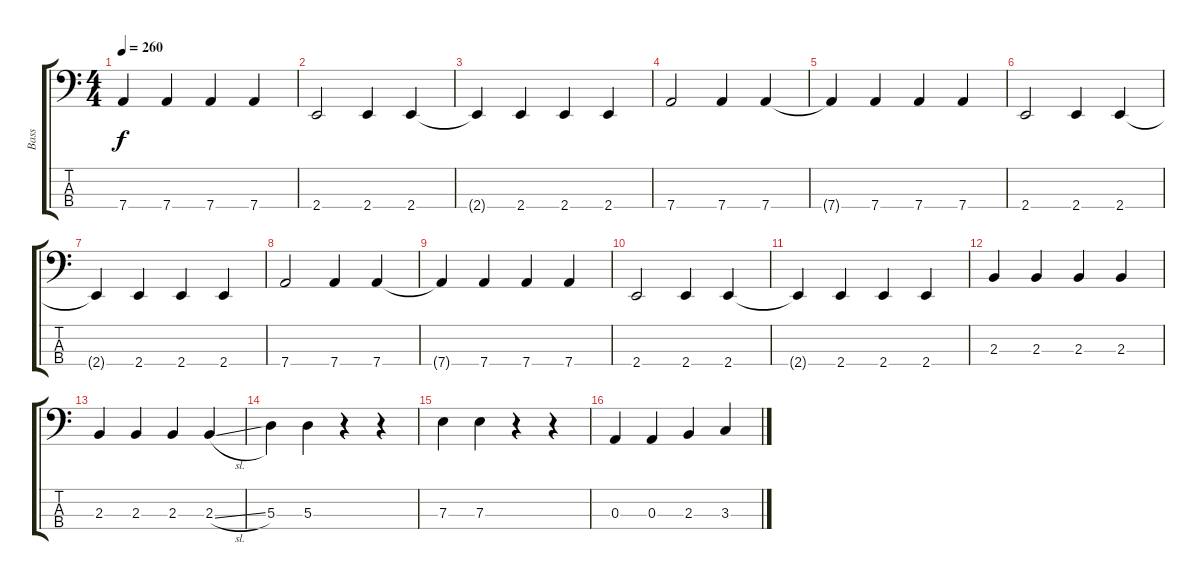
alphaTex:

\track ("Bass" "Bass") {instrument electricbassfinger}
\staff {score tabs}
\tuning (G2 D2 A1 D1) {hide}
\ts (4 4)
\tempo 260
\clef f4
\ks c
7.4{t}.4{dy f} 7.4.4 7.4.4 7.4.4 |
2.4.2 2.4.4 2.4.4 |
2.4{t}.4 2.4.4 2.4.4 2.4.4 |
7.4.2 7.4.4 7.4.4 |
7.4{t}.4 7.4.4 7.4.4 7.4.4 |
2.4.2 2.4.4 2.4.4 |
2.4{t}.4 2.4.4 2.4.4 2.4.4 |
7.4.2 7.4.4 7.4.4 |
7.4{t}.4 7.4.4 7.4.4 7.4.4 |
2.4.2 2.4.4 2.4.4 |
2.4{t}.4 2.4.4 2.4.4 2.4.4 |
2.3.4 2.3.4 2.3.4 2.3.4 |
2.3.4 2.3.4 2.3.4 2.3{sl}.4 |
5.3.4 5.3.4 r.4 r.4 |
7.3.4 7.3.4 r.4 r.4 |
0.3.4 0.3.4 2.3.4 3.3.4
